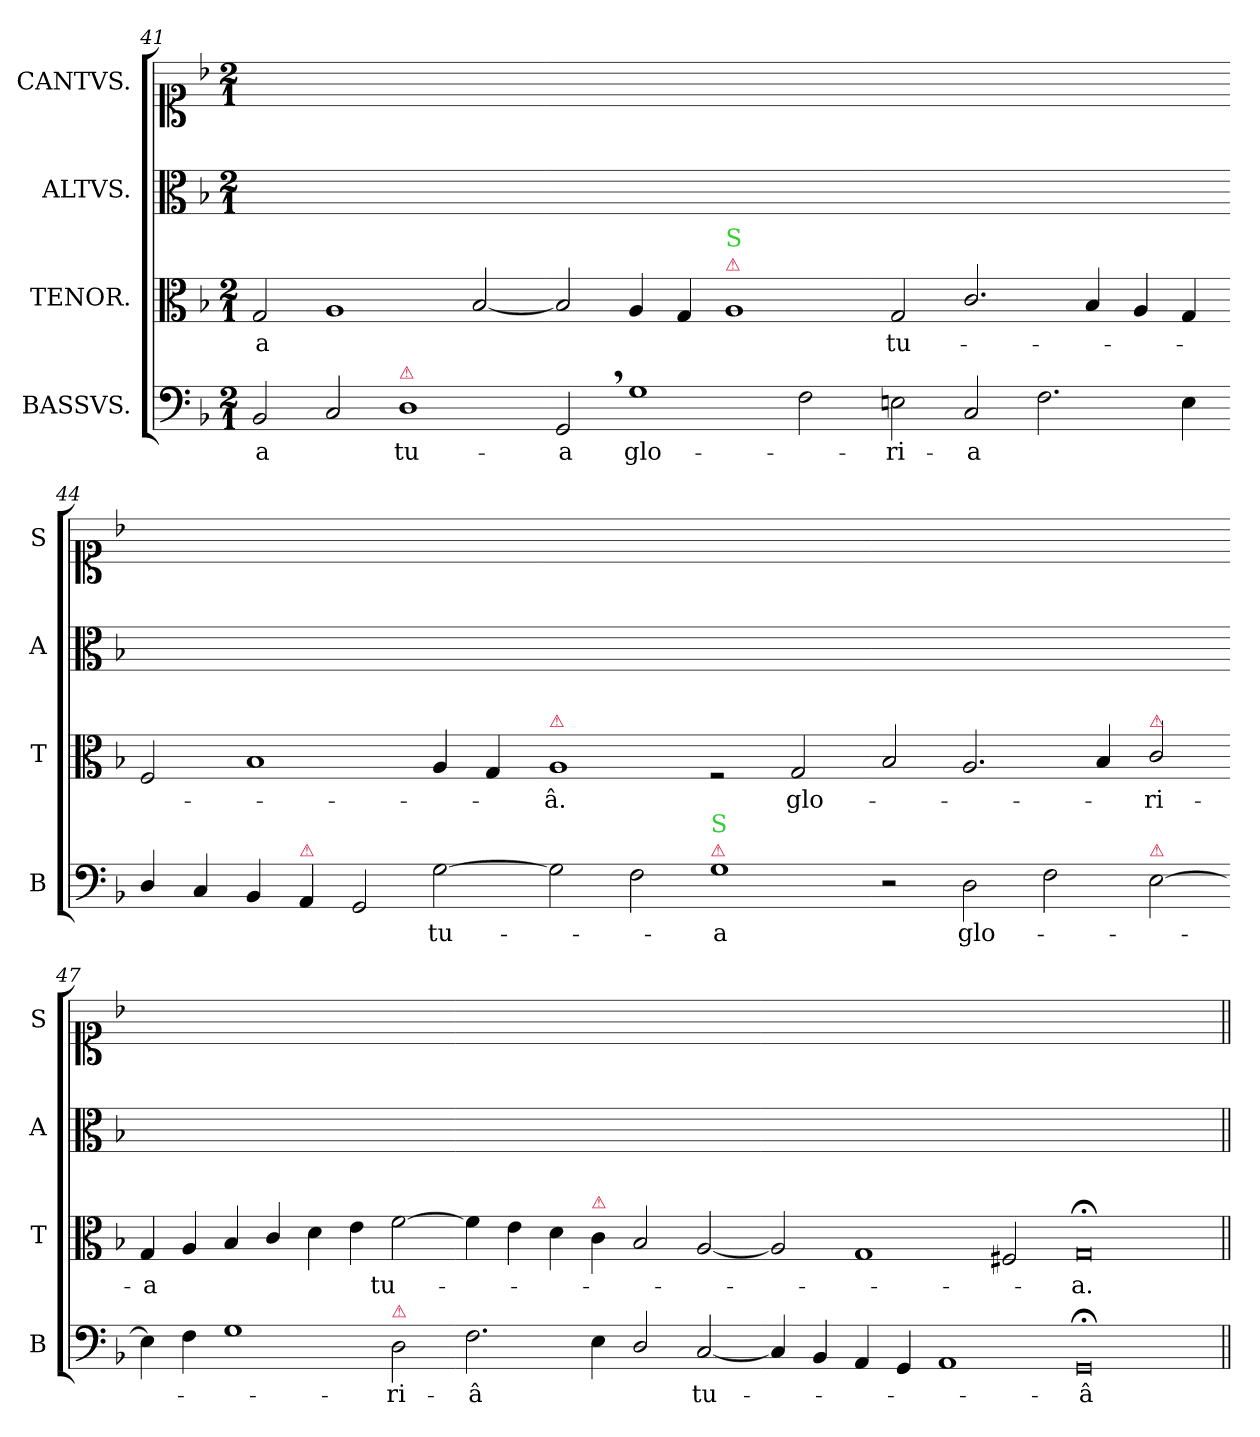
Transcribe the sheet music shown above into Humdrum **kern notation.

**kern	**text	**kern	**text	**kern	**kern
*part4	*part4	*part3	*part3	*part2	*part1
*staff4	*staff4	*staff3	*staff3	*staff2	*staff1
*I"BASSVS.	*	*I"TENOR.	*	*I"ALTVS.	*I"CANTVS.
*I'B	*	*I'T	*	*I'A	*I'S
*clefF4	*	*clefC3	*	*clefC3	*clefC1
*k[b-]	*	*k[b-]	*	*k[b-]	*k[b-]
*F:	*	*F:	*	*F:	*F:
*M2/1	*	*M2/1	*	*M2/1	*M2/1
=41	=41	=41	=41	=41	=41
2BB-/	-a	2G/	-a	0ryy	0ryy
2C/	.	1A	.	.	.
!LO:TX:a:color=crimson:t=⚠	!	!	!	!	!
1D	tu-	.	.	.	.
.	.	[2B-/	.	.	.
=42-	=42-	=42-	=42-	=42-	=42-
2GG,/	-a	2B-/]	.	0ryy	0ryy
1G	glo-	4A/	.	.	.
.	.	4G/	.	.	.
!	!	!LO:TX:a:color=crimson:t=⚠	!	!	!
!	!	!LO:TX:a:color=limegreen:t=S	!	!	!
.	.	1A	.	.	.
2F\	.	.	.	.	.
=43-	=43-	=43-	=43-	=43-	=43-
2En\	-ri-	2G/	tu-	0ryy	0ryy
2C/	-a	2.c/	.	.	.
2.F\	.	.	.	.	.
.	.	4B-/	.	.	.
.	.	4A/	.	.	.
4E\	.	4G/	.	.	.
=44-	=44-	=44-	=44-	=44-	=44-
4D/	.	2F/	.	0ryy	0ryy
4C/	.	.	.	.	.
4BB-/	.	1B-	.	.	.
!LO:TX:a:color=crimson:t=⚠	!	!	!	!	!
4AA/	.	.	.	.	.
2GG/	.	.	.	.	.
[2G\	tu-	4A/	.	.	.
.	.	4G/	.	.	.
=45-	=45-	=45-	=45-	=45-	=45-
!	!	!LO:TX:a:color=crimson:t=⚠	!	!	!
2G\]	.	1A	-â.	0ryy	0ryy
2F\	.	.	.	.	.
!LO:TX:a:color=crimson:t=⚠	!	!	!	!	!
!LO:TX:a:color=limegreen:t=S	!	!	!	!	!
1G	-a	2rF	.	.	.
.	.	2G/	glo-	.	.
=46-	=46-	=46-	=46-	=46-	=46-
2r	.	2B-/	.	0ryy	0ryy
2D\	glo-	2.A/	.	.	.
2F\	.	.	.	.	.
.	.	4B-/	.	.	.
!	!	!LO:TX:a:color=crimson:t=⚠	!	!	!
!LO:TX:a:color=crimson:t=⚠	!	!	!	!	!
[2E\	.	2c/	-ri-	.	.
=47-	=47-	=47-	=47-	=47-	=47-
4E\]	.	4G/	-a	0ryy	0ryy
4F\	.	4A/	.	.	.
1G	.	4B-/	.	.	.
.	.	4c/	.	.	.
.	.	4d\	.	.	.
.	.	4e\	.	.	.
!LO:TX:a:color=crimson:t=⚠	!	!	!	!	!
2D\	-ri-	[2f\	tu-	.	.
=48-	=48-	=48-	=48-	=48-	=48-
2.F\	-â	4f\]	.	0ryy	0ryy
.	.	4e\	.	.	.
.	.	4d\	.	.	.
!	!	!LO:TX:a:color=crimson:t=⚠	!	!	!
4E\	.	4c\	.	.	.
2D/	.	2B-/	.	.	.
[2C/	tu-	[2A/	.	.	.
=49-	=49-	=49-	=49-	=49-	=49-
4C/]	.	2A/]	.	0ryy	0ryy
4BB-/	.	.	.	.	.
4AA/	.	1G	.	.	.
4GG/	.	.	.	.	.
1AA	.	.	.	.	.
.	.	2F#X/	.	.	.
=50-	=50-	=50-	=50-	=50-	=50-
0GG;<	-â	0G;<	-a.	0ryy	0ryy
=||	=||	=||	=||	=||	=||
*-	*-	*-	*-	*-	*-
